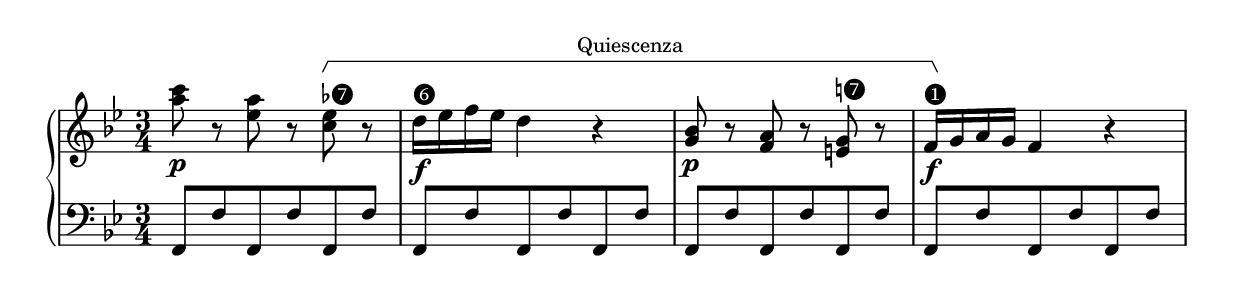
\version "2.24.0"
\include "../../stylesheets/annotation.ly"
\header {
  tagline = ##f
}
\paper {
  page-breaking = #ly:one-line-auto-height-breaking
}

\include "../../stylesheets/typography.ly"
\score {
  \new PianoStaff <<
    \new Staff \relative c' {
      \clef "treble" \time 3/4 \key bes \major
      <c'' a>8 \p r <a es> r <es c> \quiescenza \mties r |
      d16 \mla \f es f es d4 r |
      <bes g>8 \p r <a f> r <g e> \mtina r |
      f16 \mdo \stopGroup \f g a g f4 r |
    }
    \new Staff \relative c {
      \clef "bass" \time 3/4 \key bes \major
      f,8 f' f, f' f, f' |
      f,8 f' f, f' f, f' |
      f,8 f' f, f' f, f' |
      f,8 f' f, f' f, f' |
    }
  >>
}
